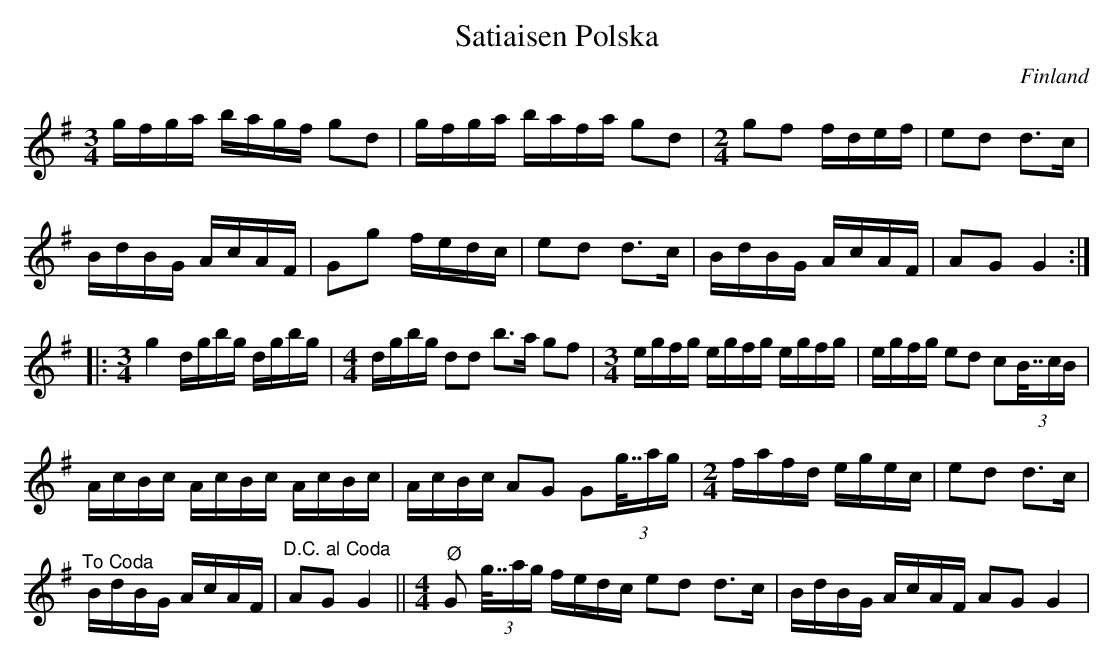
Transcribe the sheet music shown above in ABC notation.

X:1
T:Satiaisen Polska
O:Finland
L:1/16
M:3/4
K:G
gfga bagf g2d2 | gfga bafa g2d2 |[M:2/4] g2f2 fdef | e2d2 d2>c2 |
 BdBG AcAF | G2g2 fedc | e2d2 d2>c2 | BdBG AcAF | A2G2 G4 ::
[M:3/4] g4 dgbg dgbg |[M:4/4] dgbg d2d2 b2>a2 g2f2 | [M:3/4] egfg egfg egfg | egfg e2d2 c2(3B63/64cB |
 AcBc AcBc AcBc | AcBc A2G2 G2(3g63/64ag | [M:2/4] fafd egec | e2d2 d2>c2 | "^To Coda"
BdBG AcAF |"^D.C. al Coda"  A2G2 G4 || [M:4/4]"^Ø" G2 (3g63/64ag fedc e2d2 d2>c2 | BdBG AcAF A2G2 G4 |
